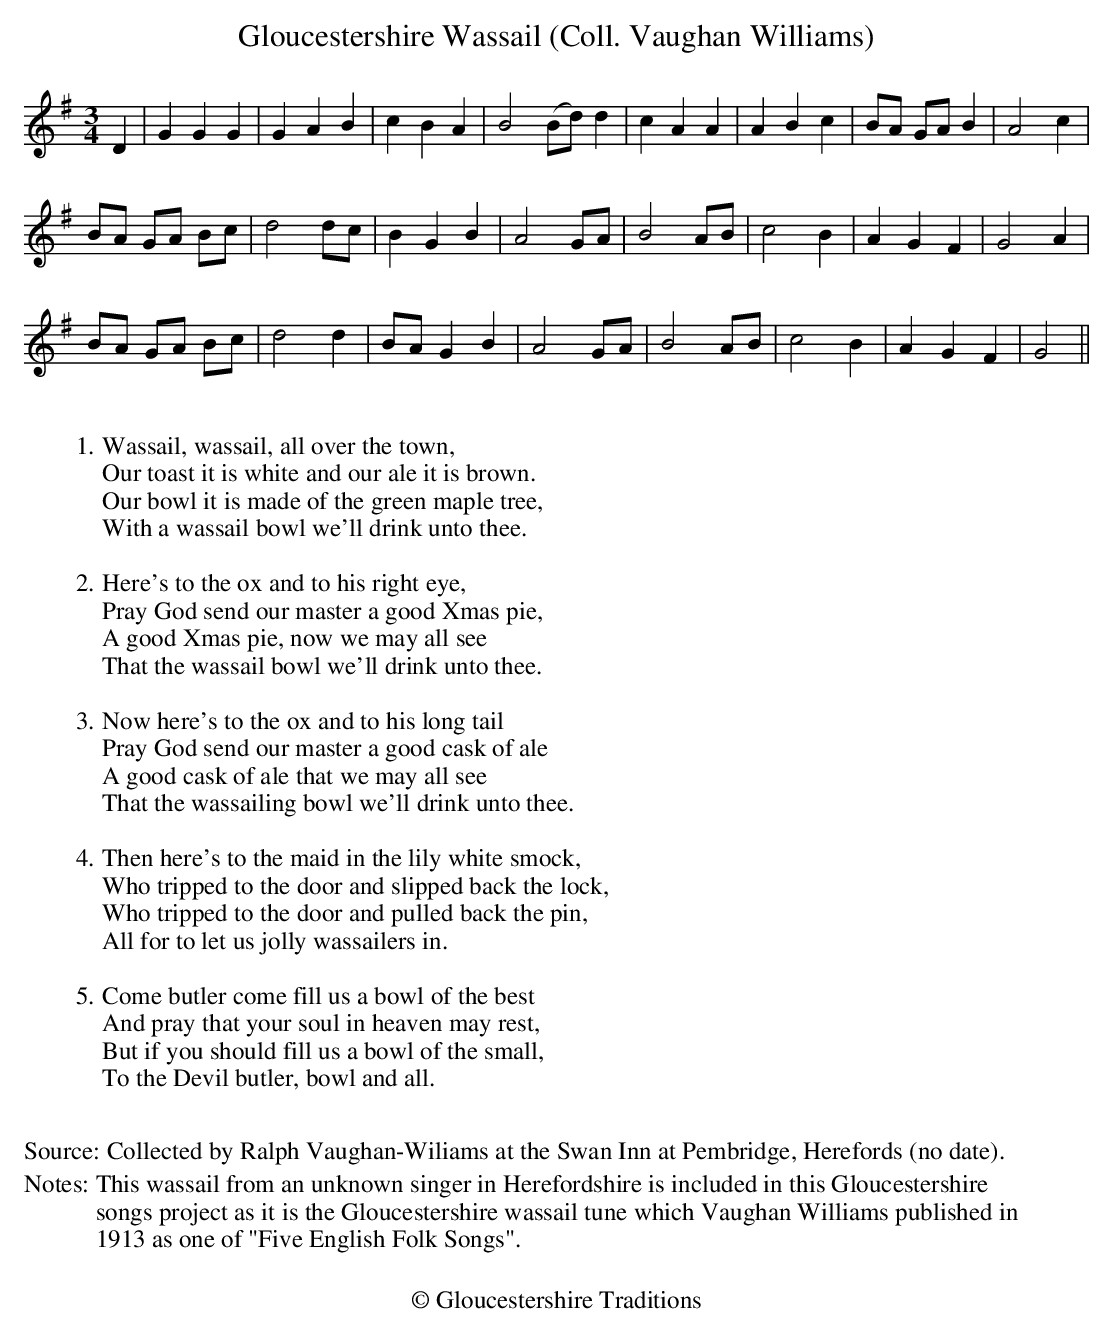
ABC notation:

X:1
T:Gloucestershire Wassail (Coll. Vaughan Williams)
M:3/4
L:1/4
K:G
D | G G G | G A B | c B A | B2 (B/d/) d | c A A | A B c | B/A/ G/A/ B | A2 c |
B/A/ G/A/ B/c/ | d2 d/c/ | B G B | A2 G/A/ | B2 A/B/ | c2 B | A G F | G2 A |
B/A/ G/A/ B/c/ | d2 d | B/A/ G B | A2 G/A/ | B2 A/B/ | c2 B | A G F | G2 ||
W:
W:1.Wassail, wassail, all over the town,
W:Our toast it is white and our ale it is brown.
W:Our bowl it is made of the green maple tree,
W:With a wassail bowl we'll drink unto thee.
W:
W:2.Here's to the ox and to his right eye,
W:Pray God send our master a good Xmas pie,
W:A good Xmas pie, now we may all see
W:That the wassail bowl we'll drink unto thee.
W:
W:3.Now here's to the ox and to his long tail
W:Pray God send our master a good cask of ale
W:A good cask of ale that we may all see
W:That the wassailing bowl we'll drink unto thee.
W:
W:4.Then here's to the maid in the lily white smock,
W:Who tripped to the door and slipped back the lock,
W:Who tripped to the door and pulled back the pin,
W:All for to let us jolly wassailers in.
W:
W:5.Come butler come fill us a bowl of the best
W:And pray that your soul in heaven may rest,
W:But if you should fill us a bowl of the small,
W:To the Devil butler, bowl and all.
W:
